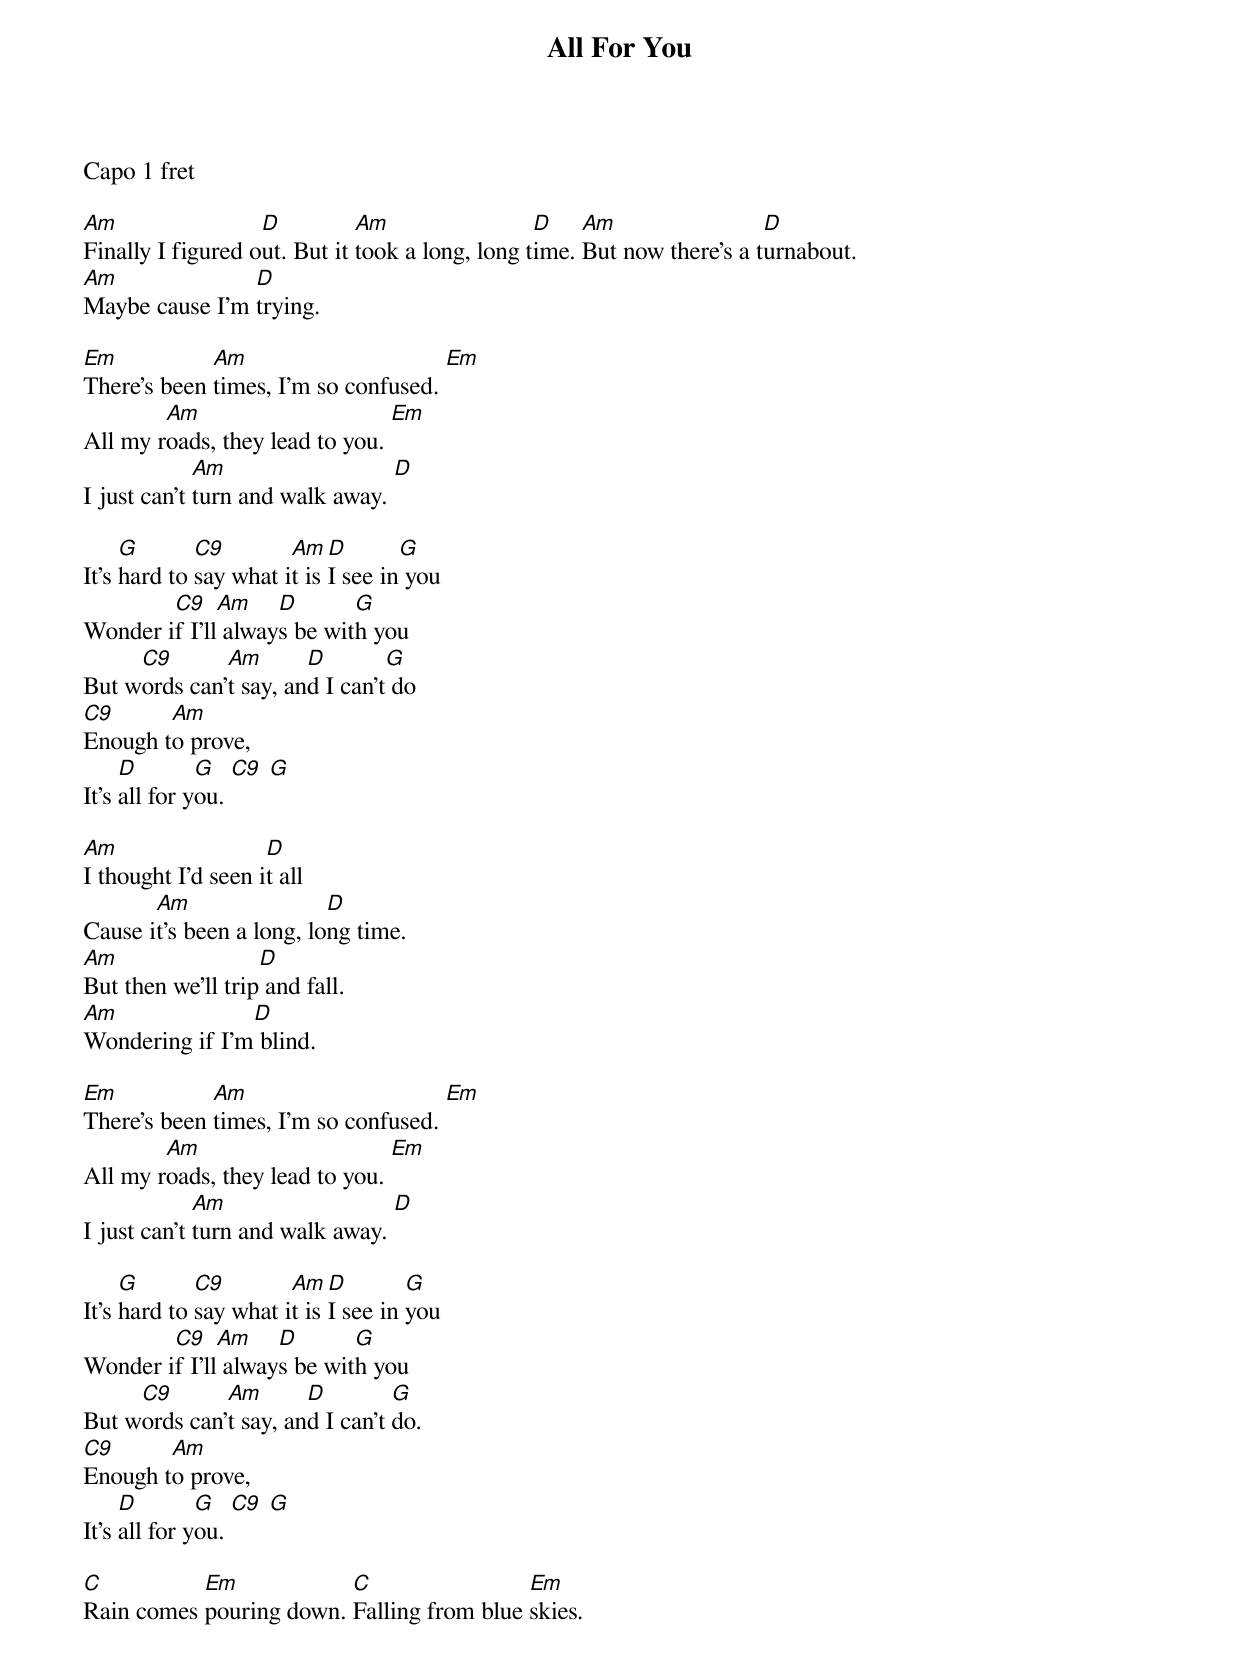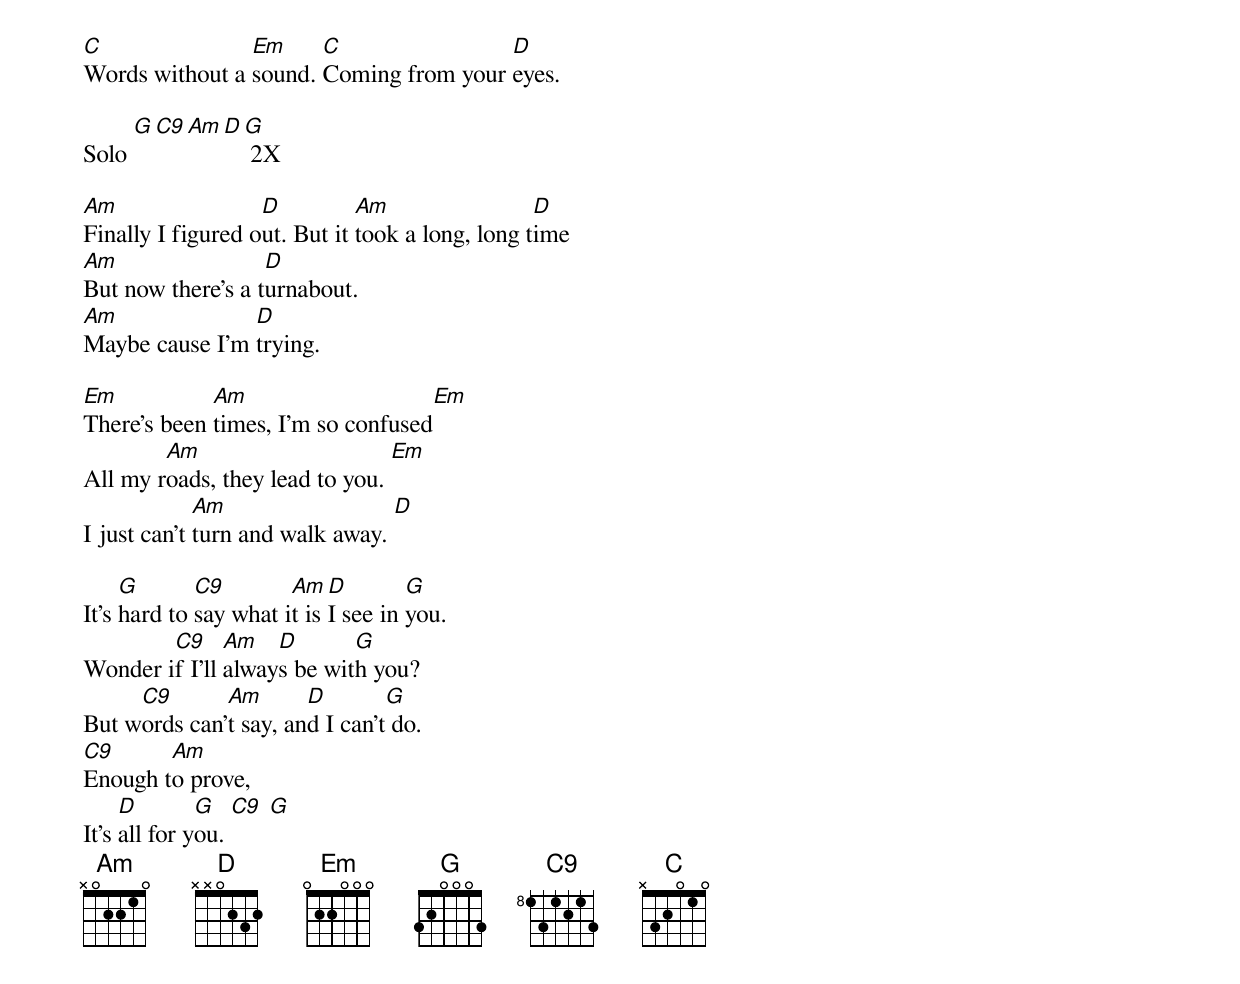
{title:All For You}
Capo 1 fret

[Am]Finally I figured o[D]ut. But it [Am]took a long, long t[D]ime. [Am]But now there's a t[D]urnabout.
[Am]Maybe cause I'm [D]trying.

[Em]There's been [Am]times, I'm so confused. [Em]
All my r[Am]oads, they lead to you. [Em]
I just can't [Am]turn and walk away. [D]

It's [G]hard to [C9]say what i[Am]t is [D]I see in[G] you
Wonder i[C9]f I'll[Am] alway[D]s be wit[G]h you
But w[C9]ords can'[Am]t say, an[D]d I can't[G] do
[C9]Enough t[Am]o prove,
It's [D]all for y[G]ou. [C9] [G]

[Am]I thought I'd seen i[D]t all
Cause i[Am]t's been a long, lo[D]ng time.
[Am]But then we'll trip[D] and fall.
[Am]Wondering if I'm[D] blind.

[Em]There's been [Am]times, I'm so confused. [Em]
All my r[Am]oads, they lead to you. [Em]
I just can't [Am]turn and walk away. [D]

It's [G]hard to [C9]say what i[Am]t is [D]I see in [G]you
Wonder i[C9]f I'll[Am] alway[D]s be wit[G]h you
But w[C9]ords can'[Am]t say, an[D]d I can't [G]do.
[C9]Enough t[Am]o prove,
It's [D]all for y[G]ou. [C9] [G]

[C]Rain comes [Em]pouring down. [C]Falling from blue [Em]skies.
[C]Words without a [Em]sound. [C]Coming from your [D]eyes.

Solo [G][C9][Am][D][G] 2X

[Am]Finally I figured o[D]ut. But it [Am]took a long, long t[D]ime
[Am]But now there's a t[D]urnabout.
[Am]Maybe cause I'm [D]trying.

[Em]There's been [Am]times, I'm so confused[Em]
All my r[Am]oads, they lead to you. [Em]
I just can't [Am]turn and walk away. [D]

It's [G]hard to [C9]say what i[Am]t is [D]I see in [G]you.
Wonder i[C9]f I'll [Am]alway[D]s be wit[G]h you?
But w[C9]ords can'[Am]t say, an[D]d I can't[G] do.
[C9]Enough t[Am]o prove,
It's [D]all for y[G]ou. [C9] [G]
